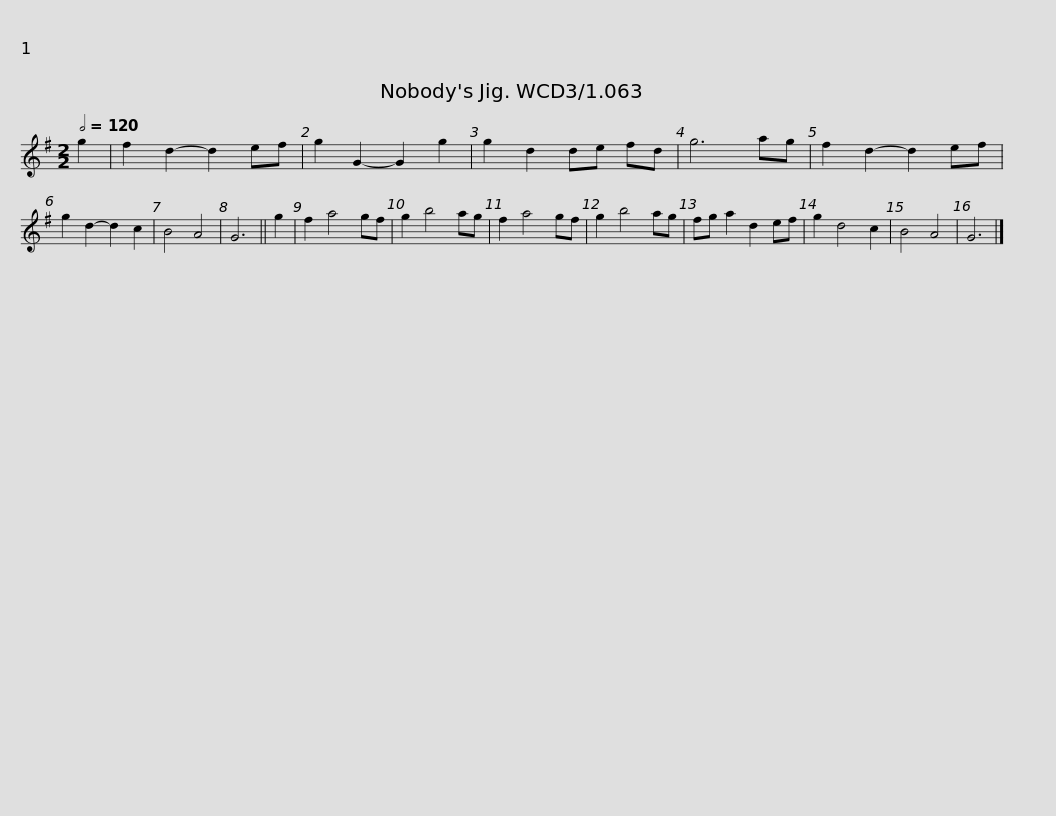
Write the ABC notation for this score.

X:1
L:1/8
Q:1/2=120
M:2/2
I:linebreak $
K:G
V:1 treble
V:1
 g2 | f2 d2- d2 ef | g2 G2- G2 g2 | g2 d2 de fd | g6 ag | %5
 f2 d2- d2 ef | g2 d2- d2 c2 | B4 A4 | G6 || g2 | %10
 f2 a4 gf |$ g2 b4 ag | f2 a4 gf | g2 b4 ag | fg a2 d2 ef | %15
 g2 d4 c2 | B4 A4 | G6 |] %18
